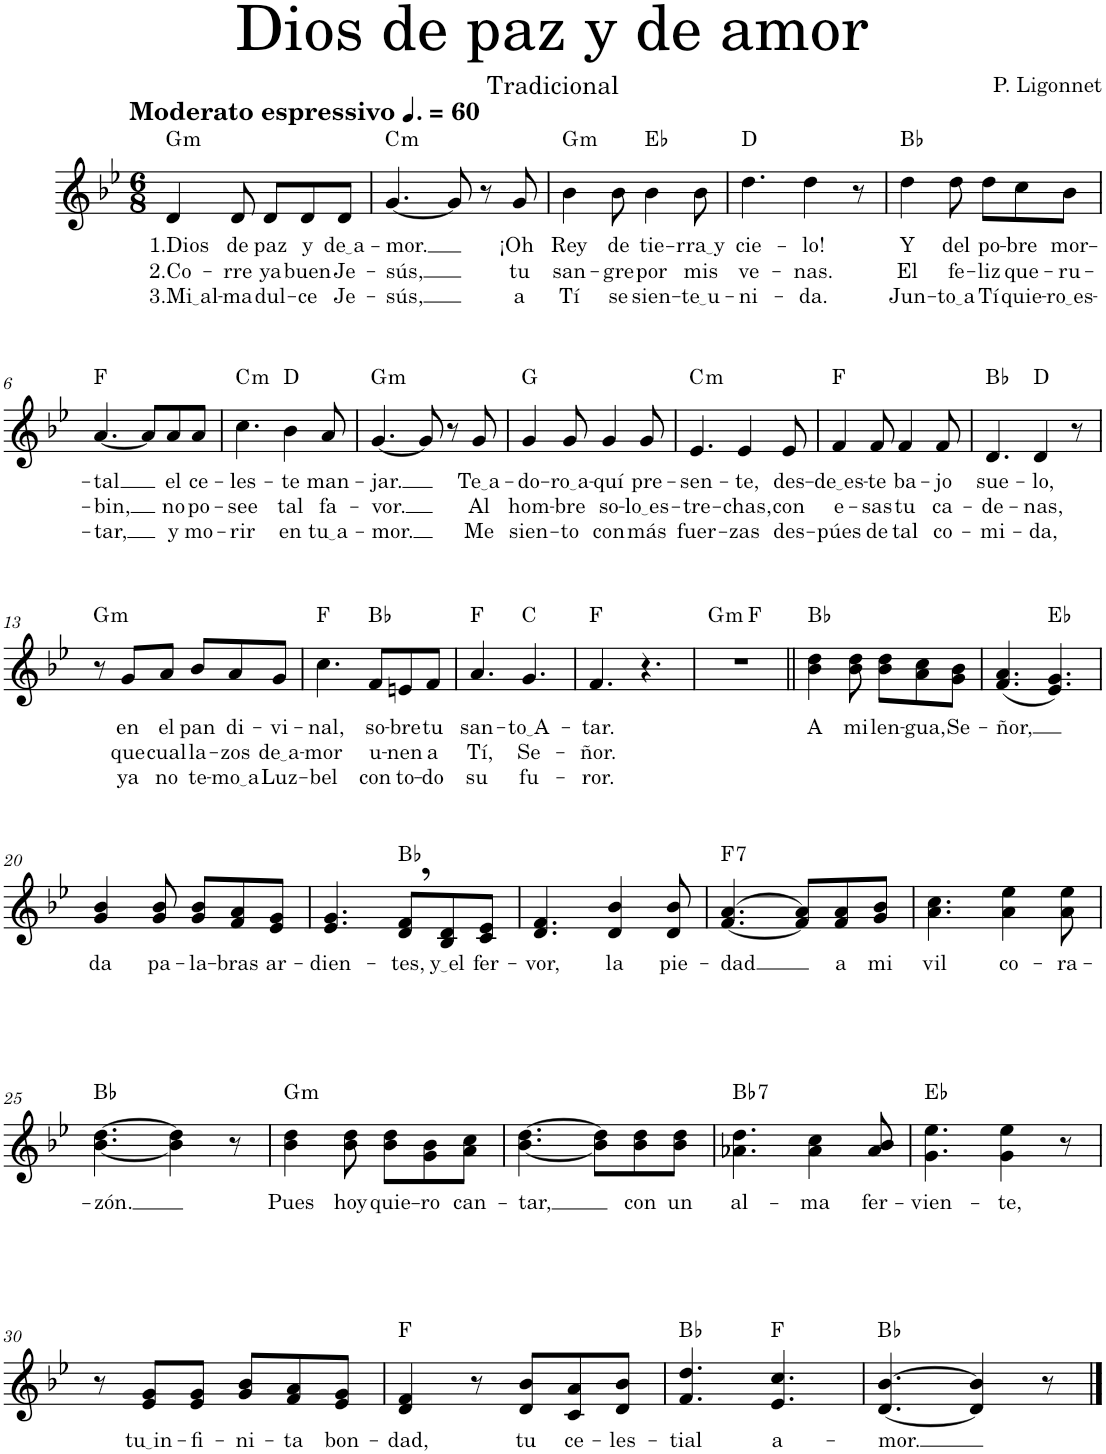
**kern	**text	**text	**text	**harte
*part1	*part1	*part1	*part1	*part1
*staff1	*staff1	*staff1	*staff1	*
*I"Soprano	*	*	*	*
*I'S.	*	*	*	*
*clefG2	*	*	*	*
*k[b-e-]	*	*	*	*
*M6/8	*	*	*	*
*MM90	*	*	*	*
=1	=1	=1	=1	=1
!LO:TX:a:B:t=Moderato espressivo	!	!	!	!
!	!LO:LY:b	!LO:LY:b	!LO:LY:b	!LO:H:kt=m
4d/	1.Dios	2.Co-	3.Mi al	G:min
!	!LO:LY:b	!LO:LY:b	!LO:LY:b	!
8d/	de	-rre	-ma	.
!	!LO:LY:b	!LO:LY:b	!LO:LY:b	!
8d/L	paz	ya	dul-	.
!	!LO:LY:b	!LO:LY:b	!LO:LY:b	!
8d/	y	buen	-ce	.
!	!LO:LY:b	!LO:LY:b	!LO:LY:b	!
8d/J	de a	Je-	Je-	.
=2	=2	=2	=2	=2
!	!LO:LY:b	!LO:LY:b	!LO:LY:b	!LO:H:kt=m
[4.g/	-mor.	-sús,	-sús,	C:min
8g/]	.	.	.	.
8r	.	.	.	.
!	!LO:LY:b	!LO:LY:b	!LO:LY:b	!
8g/	¡Oh	tu	a	.
=3	=3	=3	=3	=3
!	!LO:LY:b	!LO:LY:b	!LO:LY:b	!LO:H:kt=m
4b-\	Rey	san-	Tí	G:min
!	!LO:LY:b	!LO:LY:b	!LO:LY:b	!
8b-\	de	-gre	se	.
!	!LO:LY:b	!LO:LY:b	!LO:LY:b	!
4b-\	tie-	por	sien-	Eb:maj
!	!LO:LY:b	!LO:LY:b	!LO:LY:b	!
8b-\	rra y	mis	te u	.
=4	=4	=4	=4	=4
!	!LO:LY:b	!LO:LY:b	!LO:LY:b	!
4.dd\	cie-	ve-	-ni-	D:maj
!	!LO:LY:b	!LO:LY:b	!LO:LY:b	!
4dd\	-lo!	-nas.	-da.	.
8r	.	.	.	.
=5	=5	=5	=5	=5
!	!LO:LY:b	!LO:LY:b	!LO:LY:b	!
4dd\	Y	El	Jun-	Bb:maj
!	!LO:LY:b	!LO:LY:b	!LO:LY:b	!
8dd\	del	fe-	to a	.
!	!LO:LY:b	!LO:LY:b	!LO:LY:b	!
8dd\L	po-	-liz	Tí	.
!	!LO:LY:b	!LO:LY:b	!LO:LY:b	!
8cc\	-bre	que-	quie-	.
!	!LO:LY:b	!LO:LY:b	!LO:LY:b	!
8b-\J	mor-	-ru-	ro es	.
!!LO:LB:g=z
=6	=6	=6	=6	=6
!	!LO:LY:b	!LO:LY:b	!LO:LY:b	!
[4.a/	-tal	-bin,	-tar,	F:maj
8a/L]	.	.	.	.
!	!LO:LY:b	!LO:LY:b	!LO:LY:b	!
8a/	el	no	y	.
!	!LO:LY:b	!LO:LY:b	!LO:LY:b	!
8a/J	ce-	po-	mo-	.
=7	=7	=7	=7	=7
!	!LO:LY:b	!LO:LY:b	!LO:LY:b	!LO:H:kt=m
4.cc\	-les-	-see	-rir	C:min
!	!LO:LY:b	!LO:LY:b	!LO:LY:b	!
4b-\	-te	tal	en	D:maj
!	!LO:LY:b	!LO:LY:b	!LO:LY:b	!
8a/	man-	fa-	tu a	.
=8	=8	=8	=8	=8
!	!LO:LY:b	!LO:LY:b	!LO:LY:b	!LO:H:kt=m
[4.g/	-jar.	-vor.	-mor.	G:min
8g/]	.	.	.	.
8r	.	.	.	.
!	!LO:LY:b	!LO:LY:b	!LO:LY:b	!
8g/	Te a	Al	Me	.
=9	=9	=9	=9	=9
!	!LO:LY:b	!LO:LY:b	!LO:LY:b	!
4g/	-do-	hom-	sien-	G:maj
!	!LO:LY:b	!LO:LY:b	!LO:LY:b	!
8g/	ro a	-bre	-to	.
!	!LO:LY:b	!LO:LY:b	!LO:LY:b	!
4g/	-quí	so-	con	.
!	!LO:LY:b	!LO:LY:b	!LO:LY:b	!
8g/	pre-	lo es	más	.
=10	=10	=10	=10	=10
!	!LO:LY:b	!LO:LY:b	!LO:LY:b	!LO:H:kt=m
4.e-/	-sen-	-tre-	fuer-	C:min
!	!LO:LY:b	!LO:LY:b	!LO:LY:b	!
4e-/	-te,	-chas,	-zas	.
!	!LO:LY:b	!LO:LY:b	!LO:LY:b	!
8e-/	des-	con	des-	.
=11	=11	=11	=11	=11
!	!LO:LY:b	!LO:LY:b	!LO:LY:b	!
4f/	de es	e-	-púes	F:maj
!	!LO:LY:b	!LO:LY:b	!LO:LY:b	!
8f/	-te	-sas	de	.
!	!LO:LY:b	!LO:LY:b	!LO:LY:b	!
4f/	ba-	tu	tal	.
!	!LO:LY:b	!LO:LY:b	!LO:LY:b	!
8f/	-jo	ca-	co-	.
=12	=12	=12	=12	=12
!	!LO:LY:b	!LO:LY:b	!LO:LY:b	!
4.d/	sue-	-de-	-mi-	Bb:maj
!	!LO:LY:b	!LO:LY:b	!LO:LY:b	!
4d/	-lo,	-nas,	-da,	D:maj
8r	.	.	.	.
!!LO:LB:g=z
=13	=13	=13	=13	=13
!	!	!	!	!LO:H:kt=m
8r	.	.	.	G:min
!	!LO:LY:b	!LO:LY:b	!LO:LY:b	!
8g/L	en	que	ya	.
!	!LO:LY:b	!LO:LY:b	!LO:LY:b	!
8a/J	el	cual	no	.
!	!LO:LY:b	!LO:LY:b	!LO:LY:b	!
8b-/L	pan	la-	te-	.
!	!LO:LY:b	!LO:LY:b	!LO:LY:b	!
8a/	di-	-zos	mo a	.
!	!LO:LY:b	!LO:LY:b	!LO:LY:b	!
8g/J	-vi-	de a	Luz-	.
=14	=14	=14	=14	=14
!	!LO:LY:b	!LO:LY:b	!LO:LY:b	!
4.cc\	-nal,	-mor	-bel	F:maj
!	!LO:LY:b	!LO:LY:b	!LO:LY:b	!
8f/L	so-	u-	con	Bb:maj
!	!LO:LY:b	!LO:LY:b	!LO:LY:b	!
8en/	-bre	-nen	to-	.
!	!LO:LY:b	!LO:LY:b	!LO:LY:b	!
8f/J	tu	a	-do	.
=15	=15	=15	=15	=15
!	!LO:LY:b	!LO:LY:b	!LO:LY:b	!
4.a/	san-	Tí,	su	F:maj
!	!LO:LY:b	!LO:LY:b	!LO:LY:b	!
4.g/	to A	Se-	fu-	C:maj
=16	=16	=16	=16	=16
!	!LO:LY:b	!LO:LY:b	!LO:LY:b	!
4.f/	-tar.	-ñor.	-ror.	F:maj
4.r	.	.	.	.
=17	=17	=17	=17	=17
!	!	!	!	!LO:H:kt=m
*^	*	*	*	*
2.r	4.ryy	.	.	.	G:min
.	4.ryy	.	.	.	F:maj
=18||	=18||	=18||	=18||	=18||	=18||
!	!	!LO:LY:b	!	!	!
*v	*v	*	*	*	*
4b-\ 4dd\	A	.	.	Bb:maj
!	!LO:LY:b	!	!	!
8b-\ 8dd\	mi	.	.	.
!	!LO:LY:b	!	!	!
8b-\ 8dd\L	len-	.	.	.
!	!LO:LY:b	!	!	!
8a\ 8cc\	-gua,	.	.	.
!	!LO:LY:b	!	!	!
8g\ 8b-\J	Se-	.	.	.
=19	=19	=19	=19	=19
!	!LO:LY:b	!	!	!
(4.f/ 4.a/	-ñor,	.	.	.
4.e-/ 4.g/)	.	.	.	Eb:maj
!!LO:LB:g=z
=20	=20	=20	=20	=20
!	!LO:LY:b	!	!	!
4g/ 4b-/	da	.	.	.
!	!LO:LY:b	!	!	!
8g/ 8b-/	pa-	.	.	.
!	!LO:LY:b	!	!	!
8g/ 8b-/L	-la-	.	.	.
!	!LO:LY:b	!	!	!
8f/ 8a/	-bras	.	.	.
!	!LO:LY:b	!	!	!
8e-/ 8g/J	ar-	.	.	.
=21	=21	=21	=21	=21
!	!LO:LY:b	!	!	!
4.e-/ 4.g/	-dien-	.	.	.
!	!LO:LY:b	!	!	!
8d/, 8f/,L	-tes,	.	.	Bb:maj
!	!LO:LY:b	!	!	!
8B-/ 8d/	y el	.	.	.
!	!LO:LY:b	!	!	!
8c/ 8e-/J	fer-	.	.	.
=22	=22	=22	=22	=22
!	!LO:LY:b	!	!	!
4.d/ 4.f/	-vor,	.	.	.
!	!LO:LY:b	!	!	!
4d/ 4b-/	la	.	.	.
!	!LO:LY:b	!	!	!
8d/ 8b-/	pie-	.	.	.
=23	=23	=23	=23	=23
!	!LO:LY:b	!	!	!LO:H:kt=7
[4.f/ [4.a/	-dad	.	.	F:7
8f/] 8a/]L	.	.	.	.
!	!LO:LY:b	!	!	!
8f/ 8a/	a	.	.	.
!	!LO:LY:b	!	!	!
8g/ 8b-/J	mi	.	.	.
=24	=24	=24	=24	=24
!	!LO:LY:b	!	!	!
4.a\ 4.cc\	vil	.	.	.
!	!LO:LY:b	!	!	!
4a\ 4ee-\	co-	.	.	.
!	!LO:LY:b	!	!	!
8a\ 8ee-\	-ra-	.	.	.
!!LO:LB:g=z
=25	=25	=25	=25	=25
!	!LO:LY:b	!	!	!
[4.b-\ [4.dd\	-zón.	.	.	Bb:maj
4b-\] 4dd\]	.	.	.	.
8r	.	.	.	.
=26	=26	=26	=26	=26
!	!LO:LY:b	!	!	!LO:H:kt=m
4b-\ 4dd\	Pues	.	.	G:min
!	!LO:LY:b	!	!	!
8b-\ 8dd\	hoy	.	.	.
!	!LO:LY:b	!	!	!
8b-\ 8dd\L	quie-	.	.	.
!	!LO:LY:b	!	!	!
8g\ 8b-\	-ro	.	.	.
!	!LO:LY:b	!	!	!
8a\ 8cc\J	can-	.	.	.
=27	=27	=27	=27	=27
!	!LO:LY:b	!	!	!
[4.b-\ [4.dd\	-tar,	.	.	.
8b-\] 8dd\]L	.	.	.	.
!	!LO:LY:b	!	!	!
8b-\ 8dd\	con	.	.	.
!	!LO:LY:b	!	!	!
8b-\ 8dd\J	un	.	.	.
=28	=28	=28	=28	=28
!	!LO:LY:b	!	!	!LO:H:kt=7
4.a-X\ 4.dd\	al-	.	.	Bb:7
!	!LO:LY:b	!	!	!
4a-\ 4cc\	-ma	.	.	.
!	!LO:LY:b	!	!	!
8a-/ 8b-/	fer-	.	.	.
=29	=29	=29	=29	=29
!	!LO:LY:b	!	!	!
4.g\ 4.ee-\	-vien-	.	.	Eb:maj
!	!LO:LY:b	!	!	!
4g\ 4ee-\	-te,	.	.	.
8r	.	.	.	.
!!LO:LB:g=z
=30	=30	=30	=30	=30
8r	.	.	.	.
!	!LO:LY:b	!	!	!
8e-/ 8g/L	tu in	.	.	.
!	!LO:LY:b	!	!	!
8e-/ 8g/J	-fi-	.	.	.
!	!LO:LY:b	!	!	!
8g/ 8b-/L	-ni-	.	.	.
!	!LO:LY:b	!	!	!
8f/ 8a/	-ta	.	.	.
!	!LO:LY:b	!	!	!
8e-/ 8g/J	bon-	.	.	.
=31	=31	=31	=31	=31
!	!LO:LY:b	!	!	!
4d/ 4f/	-dad,	.	.	F:maj
8r	.	.	.	.
!	!LO:LY:b	!	!	!
8d/ 8b-/L	tu	.	.	.
!	!LO:LY:b	!	!	!
8c/ 8a/	ce-	.	.	.
!	!LO:LY:b	!	!	!
8d/ 8b-/J	-les-	.	.	.
=32	=32	=32	=32	=32
!	!LO:LY:b	!	!	!
4.f/ 4.dd/	-tial	.	.	Bb:maj
!	!LO:LY:b	!	!	!
4.e-/ 4.cc/	a-	.	.	F:maj
=33	=33	=33	=33	=33
!	!LO:LY:b	!	!	!
[4.d/ [4.b-/	-mor.	.	.	Bb:maj
4d/] 4b-/]	.	.	.	.
8r	.	.	.	.
==	==	==	==	==
*-	*-	*-	*-	*-
